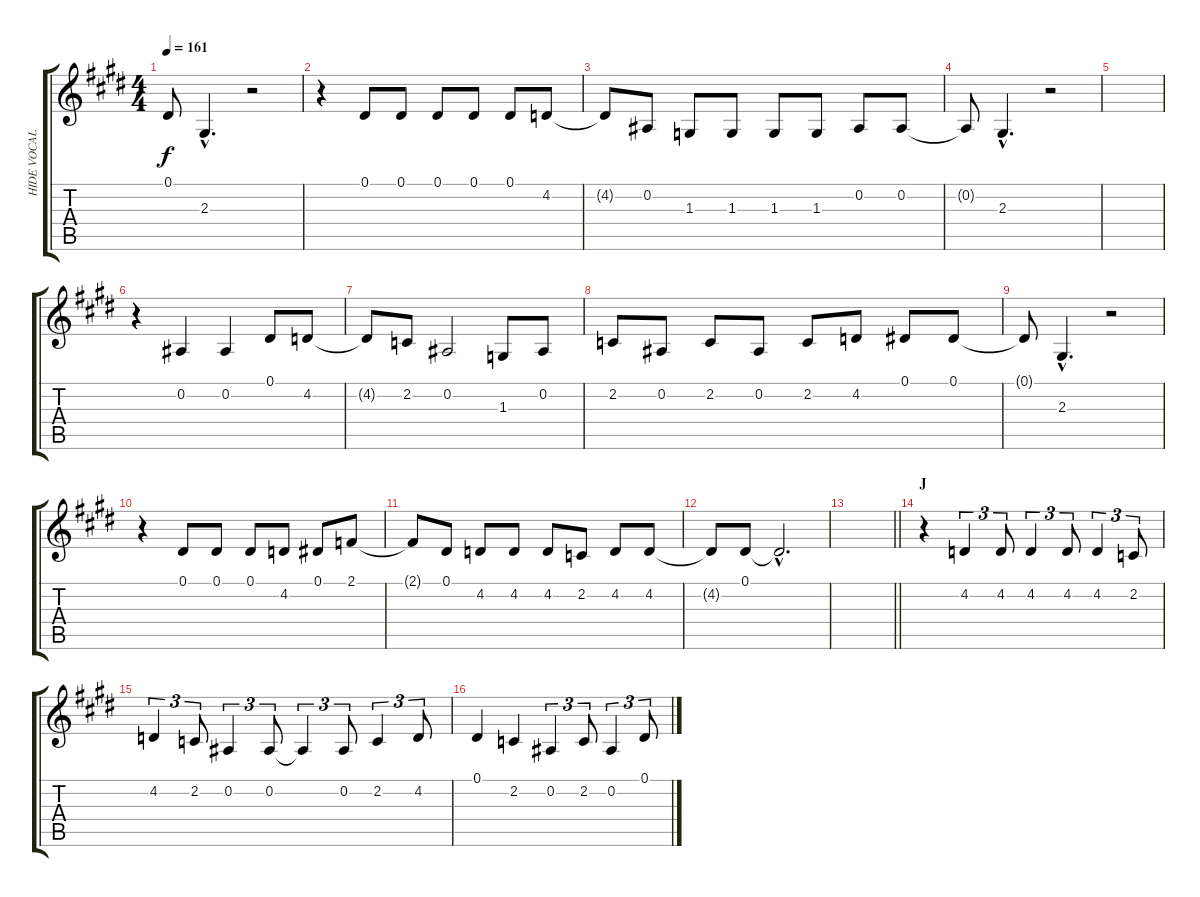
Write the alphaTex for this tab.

\track ("HIDE VOCAL" "HIDE VOCAL") {instrument oboe}
\staff {score tabs}
\tuning (Eb4 Bb3 Gb3 Db3 Ab2 Eb2) {hide}
\ts (4 4)
\tempo 161
\clef g2
\ks e
0.1{t}.8{dy f} 2.3{hac}.4{d} r.2 |
r.4 0.1.8 0.1.8 0.1.8 0.1.8 0.1.8 4.2.8 |
4.2{t}.8 0.2.8 1.3.8 1.3.8 1.3.8 1.3.8 0.2.8 0.2.8 |
0.2{t}.8 2.3{hac}.4{d} r.2 |
|
r.4 0.2.4 0.2.4 0.1.8 4.2.8 |
4.2{t}.8 2.2.8 0.2.2 1.3.8 0.2.8 |
2.2.8 0.2.8 2.2.8 0.2.8 2.2.8 4.2.8 0.1.8 0.1.8 |
0.1{t}.8 2.3{hac}.4{d} r.2 |
r.4 0.1.8 0.1.8 0.1.8 4.2.8 0.1.8 2.1.8 |
2.1{t}.8 0.1.8 4.2.8 4.2.8 4.2.8 2.2.8 4.2.8 4.2.8 |
4.2{t}.8 0.1.8 0.1{hac t}.2{d} |
\barLineRight lightlight
|
\section ("" "J")
r.4{volume 14} 4.2.4{tu (3 2)} 4.2.8{tu (3 2)} 4.2.4{tu (3 2)} 4.2.8{tu (3 2)} 4.2.4{tu (3 2)} 2.2.8{tu (3 2)} |
4.2.4{tu (3 2)} 2.2.8{tu (3 2)} 0.2.4{tu (3 2)} 0.2.8{tu (3 2)} 0.2{t}.4{tu (3 2)} 0.2.8{tu (3 2)} 2.2.4{tu (3 2)} 4.2.8{tu (3 2)} |
0.1.4 2.2.4 0.2.4{tu (3 2)} 2.2.8{tu (3 2)} 0.2.4{tu (3 2)} 0.1.8{tu (3 2)}
